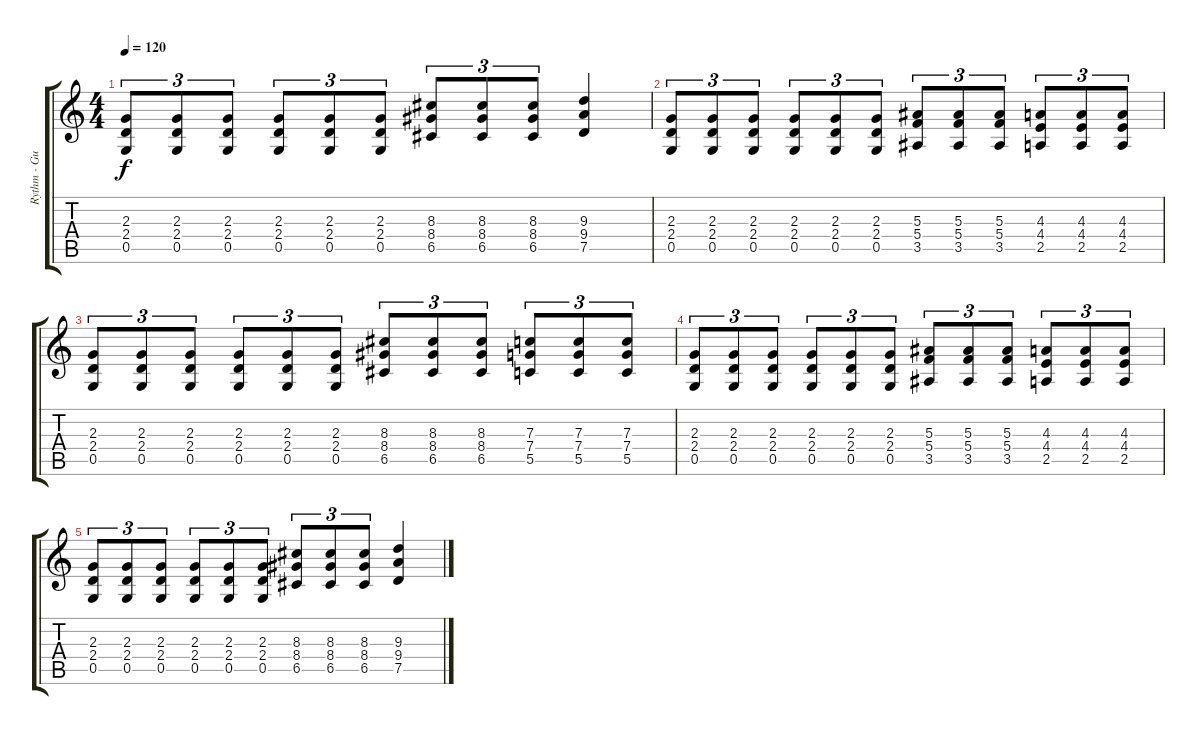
\track ("Rythm - Guitar" "Rythm - Gu") {instrument overdrivenguitar}
\staff {score tabs}
\tuning (D4 A3 F3 C3 G2 D2) {hide}
\ts (4 4)
\tempo 120
\clef g2
\ks c
(2.3 2.4 0.5).8{tu (3 2) dy f} (2.3 2.4 0.5).8{tu (3 2)} (2.3 2.4 0.5).8{tu (3 2)} (2.3 2.4 0.5).8{tu (3 2)} (2.3 2.4 0.5).8{tu (3 2)} (2.3 2.4 0.5).8{tu (3 2)} (8.3 8.4 6.5).8{tu (3 2)} (8.3 8.4 6.5).8{tu (3 2)} (8.3 8.4 6.5).8{tu (3 2)} (9.3 9.4 7.5).4 |
(2.3 2.4 0.5).8{tu (3 2) volume 1} (2.3 2.4 0.5).8{tu (3 2)} (2.3 2.4 0.5).8{tu (3 2)} (2.3 2.4 0.5).8{tu (3 2)} (2.3 2.4 0.5).8{tu (3 2)} (2.3 2.4 0.5).8{tu (3 2)} (5.3 5.4 3.5).8{tu (3 2)} (5.3 5.4 3.5).8{tu (3 2)} (5.3 5.4 3.5).8{tu (3 2)} (4.3 4.4 2.5).8{tu (3 2)} (4.3 4.4 2.5).8{tu (3 2)} (4.3 4.4 2.5).8{tu (3 2)} |
(2.3 2.4 0.5).8{tu (3 2)} (2.3 2.4 0.5).8{tu (3 2)} (2.3 2.4 0.5).8{tu (3 2)} (2.3 2.4 0.5).8{tu (3 2)} (2.3 2.4 0.5).8{tu (3 2)} (2.3 2.4 0.5).8{tu (3 2)} (8.3 8.4 6.5).8{tu (3 2)} (8.3 8.4 6.5).8{tu (3 2)} (8.3 8.4 6.5).8{tu (3 2)} (7.3 7.4 5.5).8{tu (3 2)} (7.3 7.4 5.5).8{tu (3 2)} (7.3 7.4 5.5).8{tu (3 2)} |
(2.3 2.4 0.5).8{tu (3 2) volume 0} (2.3 2.4 0.5).8{tu (3 2)} (2.3 2.4 0.5).8{tu (3 2)} (2.3 2.4 0.5).8{tu (3 2)} (2.3 2.4 0.5).8{tu (3 2)} (2.3 2.4 0.5).8{tu (3 2)} (5.3 5.4 3.5).8{tu (3 2)} (5.3 5.4 3.5).8{tu (3 2)} (5.3 5.4 3.5).8{tu (3 2)} (4.3 4.4 2.5).8{tu (3 2)} (4.3 4.4 2.5).8{tu (3 2)} (4.3 4.4 2.5).8{tu (3 2)} |
(2.3 2.4 0.5).8{tu (3 2)} (2.3 2.4 0.5).8{tu (3 2)} (2.3 2.4 0.5).8{tu (3 2)} (2.3 2.4 0.5).8{tu (3 2)} (2.3 2.4 0.5).8{tu (3 2)} (2.3 2.4 0.5).8{tu (3 2)} (8.3 8.4 6.5).8{tu (3 2)} (8.3 8.4 6.5).8{tu (3 2)} (8.3 8.4 6.5).8{tu (3 2)} (9.3 9.4 7.5).4
